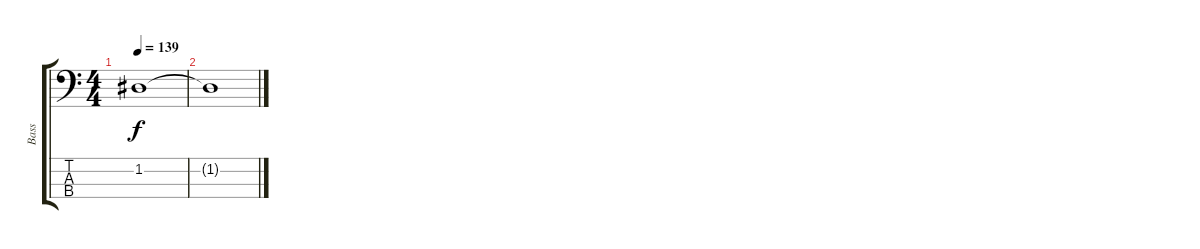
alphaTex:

\track ("Bass" "Bass") {instrument acousticguitarnylon}
\staff {score tabs}
\tuning (G2 D2 A1 E1) {hide}
\ts (4 4)
\tempo 139
\clef f4
\ks c
1.2.1{dy f} |
1.2{t}.1
